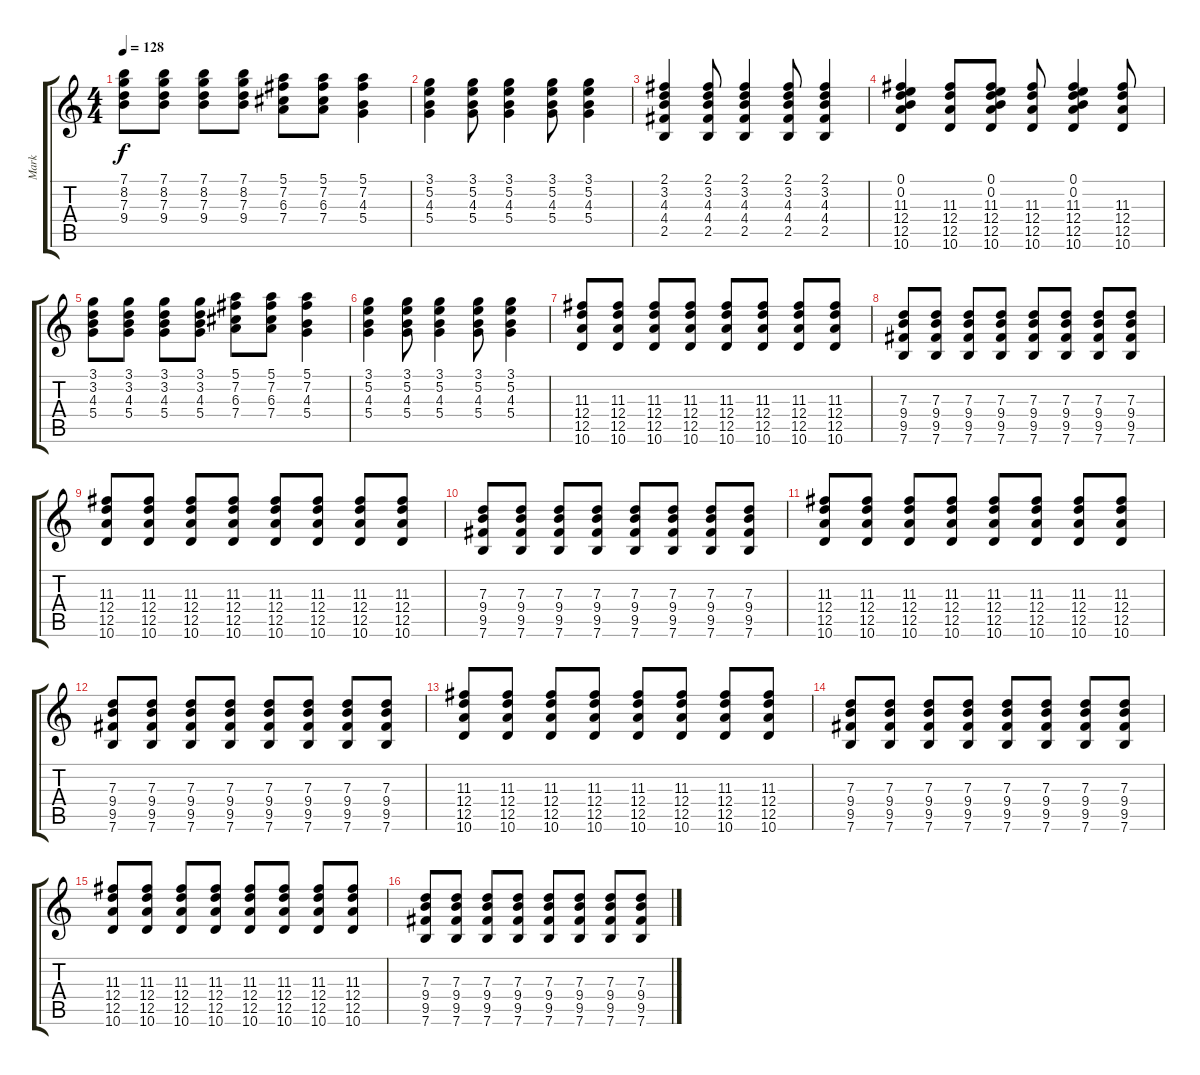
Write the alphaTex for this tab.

\track ("Mark" "Mark") {instrument distortionguitar}
\staff {score tabs}
\tuning (E4 B3 G3 D3 A2 E2) {hide}
\ts (4 4)
\tempo 128
\clef g2
\ks c
(7.1 8.2 7.3 9.4).8{dy f} (7.1 8.2 7.3 9.4).8 (7.1 8.2 7.3 9.4).8 (7.1 8.2 7.3 9.4).8 (5.1 7.2 6.3 7.4).8 (5.1 7.2 6.3 7.4).8 (5.1 7.2 4.3 5.4).4 |
(3.1 5.2 4.3 5.4).4 (3.1 5.2 4.3 5.4).8 (3.1 5.2 4.3 5.4).4 (3.1 5.2 4.3 5.4).8 (3.1 5.2 4.3 5.4).4 |
(2.1 3.2 4.3 4.4 2.5).4 (2.1 3.2 4.3 4.4 2.5).8 (2.1 3.2 4.3 4.4 2.5).4 (2.1 3.2 4.3 4.4 2.5).8 (2.1 3.2 4.3 4.4 2.5).4 |
(0.1 0.2 11.3 12.4 12.5 10.6).4 (11.3 12.4 12.5 10.6).8 (0.1 0.2 11.3 12.4 12.5 10.6).8 (11.3 12.4 12.5 10.6).8 (0.1 0.2 11.3 12.4 12.5 10.6).4 (11.3 12.4 12.5 10.6).8 |
(3.1 3.2 4.3 5.4).8 (3.1 3.2 4.3 5.4).8 (3.1 3.2 4.3 5.4).8 (3.1 3.2 4.3 5.4).8 (5.1 7.2 6.3 7.4).8 (5.1 7.2 6.3 7.4).8 (5.1 7.2 4.3 5.4).4 |
(3.1 5.2 4.3 5.4).4 (3.1 5.2 4.3 5.4).8 (3.1 5.2 4.3 5.4).4 (3.1 5.2 4.3 5.4).8 (3.1 5.2 4.3 5.4).4 |
(11.3 12.4 12.5 10.6).8 (11.3 12.4 12.5 10.6).8 (11.3 12.4 12.5 10.6).8 (11.3 12.4 12.5 10.6).8 (11.3 12.4 12.5 10.6).8 (11.3 12.4 12.5 10.6).8 (11.3 12.4 12.5 10.6).8 (11.3 12.4 12.5 10.6).8 |
(7.3 9.4 9.5 7.6).8 (7.3 9.4 9.5 7.6).8 (7.3 9.4 9.5 7.6).8 (7.3 9.4 9.5 7.6).8 (7.3 9.4 9.5 7.6).8 (7.3 9.4 9.5 7.6).8 (7.3 9.4 9.5 7.6).8 (7.3 9.4 9.5 7.6).8 |
(11.3 12.4 12.5 10.6).8 (11.3 12.4 12.5 10.6).8 (11.3 12.4 12.5 10.6).8 (11.3 12.4 12.5 10.6).8 (11.3 12.4 12.5 10.6).8 (11.3 12.4 12.5 10.6).8 (11.3 12.4 12.5 10.6).8 (11.3 12.4 12.5 10.6).8 |
(7.3 9.4 9.5 7.6).8 (7.3 9.4 9.5 7.6).8 (7.3 9.4 9.5 7.6).8 (7.3 9.4 9.5 7.6).8 (7.3 9.4 9.5 7.6).8 (7.3 9.4 9.5 7.6).8 (7.3 9.4 9.5 7.6).8 (7.3 9.4 9.5 7.6).8 |
(11.3 12.4 12.5 10.6).8 (11.3 12.4 12.5 10.6).8 (11.3 12.4 12.5 10.6).8 (11.3 12.4 12.5 10.6).8 (11.3 12.4 12.5 10.6).8 (11.3 12.4 12.5 10.6).8 (11.3 12.4 12.5 10.6).8 (11.3 12.4 12.5 10.6).8 |
(7.3 9.4 9.5 7.6).8 (7.3 9.4 9.5 7.6).8 (7.3 9.4 9.5 7.6).8 (7.3 9.4 9.5 7.6).8 (7.3 9.4 9.5 7.6).8 (7.3 9.4 9.5 7.6).8 (7.3 9.4 9.5 7.6).8 (7.3 9.4 9.5 7.6).8 |
(11.3 12.4 12.5 10.6).8 (11.3 12.4 12.5 10.6).8 (11.3 12.4 12.5 10.6).8 (11.3 12.4 12.5 10.6).8 (11.3 12.4 12.5 10.6).8 (11.3 12.4 12.5 10.6).8 (11.3 12.4 12.5 10.6).8 (11.3 12.4 12.5 10.6).8 |
(7.3 9.4 9.5 7.6).8 (7.3 9.4 9.5 7.6).8 (7.3 9.4 9.5 7.6).8 (7.3 9.4 9.5 7.6).8 (7.3 9.4 9.5 7.6).8 (7.3 9.4 9.5 7.6).8 (7.3 9.4 9.5 7.6).8 (7.3 9.4 9.5 7.6).8 |
(11.3 12.4 12.5 10.6).8 (11.3 12.4 12.5 10.6).8 (11.3 12.4 12.5 10.6).8 (11.3 12.4 12.5 10.6).8 (11.3 12.4 12.5 10.6).8 (11.3 12.4 12.5 10.6).8 (11.3 12.4 12.5 10.6).8 (11.3 12.4 12.5 10.6).8 |
(7.3 9.4 9.5 7.6).8 (7.3 9.4 9.5 7.6).8 (7.3 9.4 9.5 7.6).8 (7.3 9.4 9.5 7.6).8 (7.3 9.4 9.5 7.6).8 (7.3 9.4 9.5 7.6).8 (7.3 9.4 9.5 7.6).8 (7.3 9.4 9.5 7.6).8
